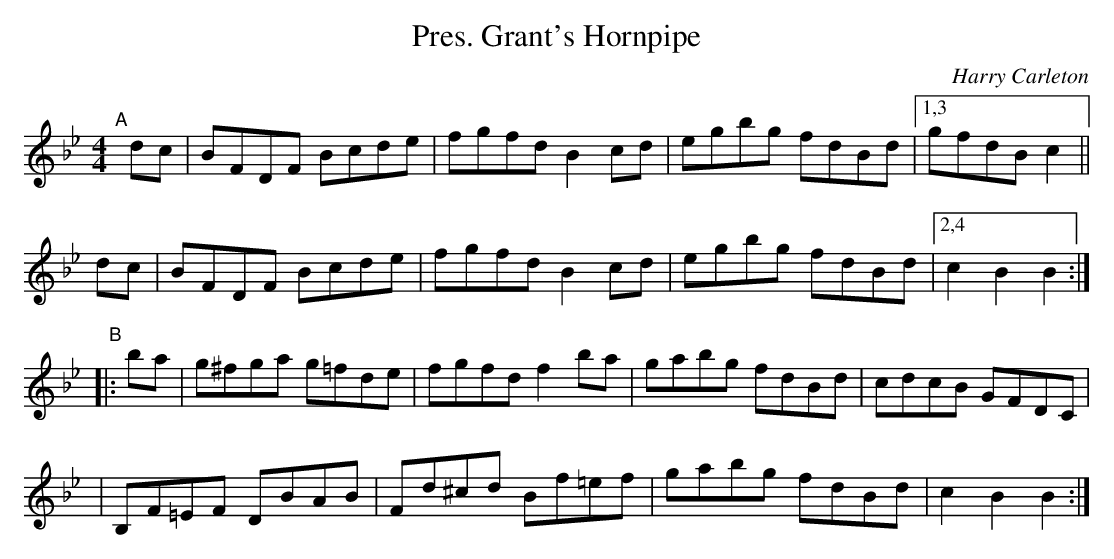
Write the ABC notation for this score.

X:1
T: Pres. Grant's Hornpipe
C: Harry Carleton
M: 4/4
L: 1/8
K: Bb
"^A"[|]\
dc | BFDF Bcde | fgfd B2cd | egbg fdBd |1,3 gfdB c2 ||
dc | BFDF Bcde | fgfd B2cd | egbg fdBd |2,4 c2B2 B2 :|
"^B"|: ba \
| g^fga g=fde | fgfd f2ba | gabg fdBd | cdcB GFDC |
| B,F=EF DBAB | Fd^cd Bf=ef | gabg fdBd | c2B2 B2 :|
